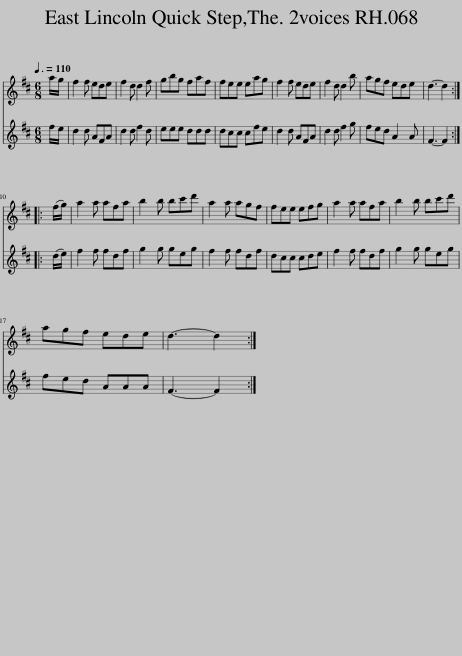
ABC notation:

X:1
%%score 1 2
L:1/8
Q:3/8=110
M:6/8
I:linebreak $
K:D
V:1 treble
V:2 treble
V:1
 a/g/ | f2 f ede | f2 d d2 f | gbg faf | fee eag | %5
 f2 f ede | f2 d d2 b | agf ede | d3- d2 ::$ (f/g/) | %10
 a2 a afa | b2 b bc'd' | a2 a agf | fee efg | a2 a afa | %15
 b2 b bc'd' |$ agf ede | d3- d2 :| %18
V:2
 f/e/ | d2 d AFA | d2 d f2 d | eee ddd | dcc cfe | %5
 d2 d AFA | d2 d f2 g | fed A2 A | F3- F2 ::$ (d/e/) | %10
 f2 f fdf | g2 g geg | f2 f fdf | dcc cde | f2 f fdf | %15
 g2 g geg |$ fed AAA | F3- F2 :| %18
